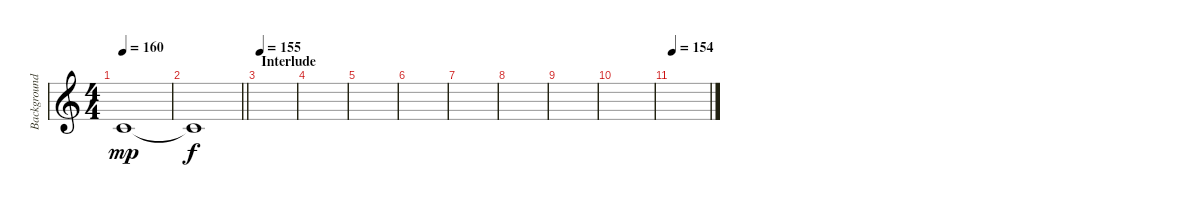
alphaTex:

\track ("Background Voice" "Background") {instrument lead1square}
\staff {score}
\tuning (E4 B3 G3 D3 A2 D2) {hide}
\ts (4 4)
\tempo 160
\clef g2
\ks c
5.3.1{dy mp} |
\barLineRight lightlight
5.3{t}.1{dy f} |
\section ("" "Interlude")
\tempo 158
\tempo 155
|
|
|
|
|
|
|
|
\tempo 154
